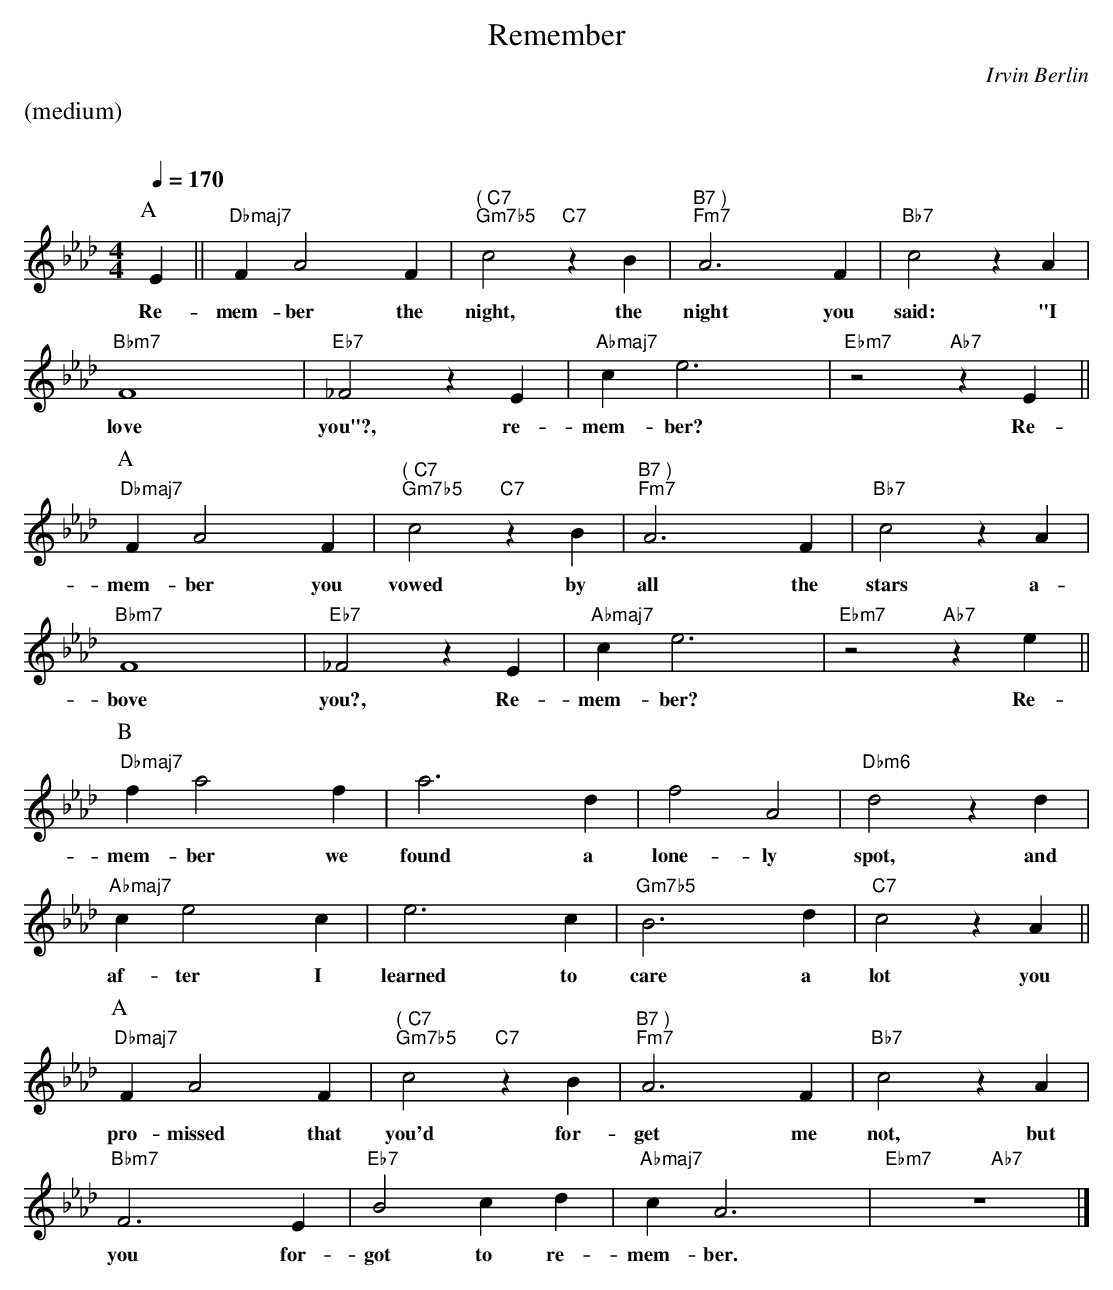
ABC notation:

X:1
T: Remember
M:4/4
L:1/4
C:Irvin Berlin
Q:1/4=170
%%staves (chords melody)
K:Ab
%%text (medium)
%%vskip 20
P: A
V:chords
x||"Dbmaj7"x2 x2 | "( C7" "Gm7b5"x2 "C7"x2 | "B7 )" "Fm7"x2 x2 | "Bb7"x2 x2 |
"Bbm7"x2 x2 | "Eb7"x2 x2 | "Abmaj7"x2 x2 | "Ebm7"x2 "Ab7"x2 ||
V:melody
E || FA2F | c2zB | A3F | c2zA |
w:Re-mem-ber the night, the night you said: "I
F4 | _F2zE | ce3 | z2zE ||
w:love you"?, re-mem-ber? Re-
P: A
V:chords
"Dbmaj7"x2 x2 | "( C7" "Gm7b5"x2 "C7"x2 | "B7 )" "Fm7"x2 x2 | "Bb7"x2 x2 |
"Bbm7"x2 x2 | "Eb7"x2 x2 | "Abmaj7"x2 x2 | "Ebm7"x2 "Ab7"x2 ||
V:melody
FA2F | c2zB | A3F | c2zA |
w:mem-ber you vowed by all the stars a-
F4 | _F2zE | ce3 | z2ze ||
w:bove you?, Re-mem-ber? Re-
P: B
V:chords
"Dbmaj7"x2 x2 | x2 x2 | x2 x2 | "Dbm6"x2 x2 |
"Abmaj7"x2 x2 | x2 x2 | "Gm7b5"x2 x2 | "C7"x2 x2 ||
V:melody
fa2f | a3d | f2A2 | d2zd |
w:mem-ber we found a lone-ly spot, and
ce2c | e3c | B3d | c2zA ||
w:af-ter I learned to care a lot you
P: A
V:chords
"Dbmaj7"x2 x2 | "( C7" "Gm7b5"x2 "C7"x2 | "B7 )" "Fm7"x2 x2 | "Bb7"x2 x2 |
"Bbm7"x2 x2 | "Eb7"x2 x2 | "Abmaj7"x2 x2 | "Ebm7"x2 "Ab7"x2 |]
V:melody
FA2F | c2zB | A3F | c2zA |
w:pro-missed that you'd for-get me not, but
F3E | B2cd | cA3 | z4 |]
w:you for-got to re-mem-ber.
